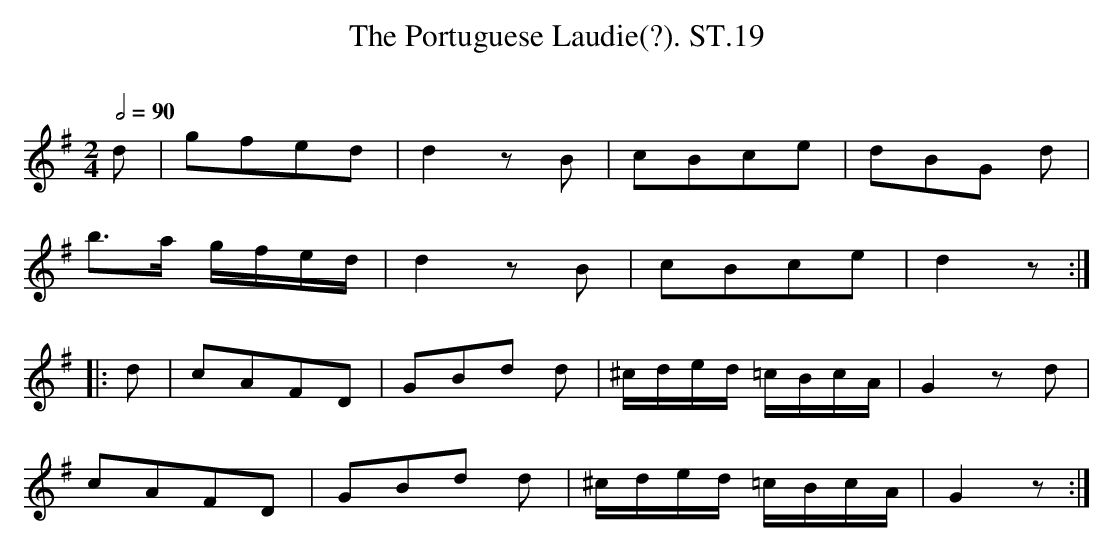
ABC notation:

X:1
T:Portuguese Laudie(?). ST.19, The
M:2/4
L:1/8
Q:1/2=90
O:
K:G
d|gfed|d2zB|cBce|dBG d|
b>a g/2f/2e/2d/2|d2zB|cBce|d2z:|
|:d|cAFD|GBd d|^c/2d/2e/2d/2 =c/2B/2c/2A/2|G2zd|
cAFD|GBd d|^c/2d/2e/2d/2 =c/2B/2c/2A/2|G2z:|
